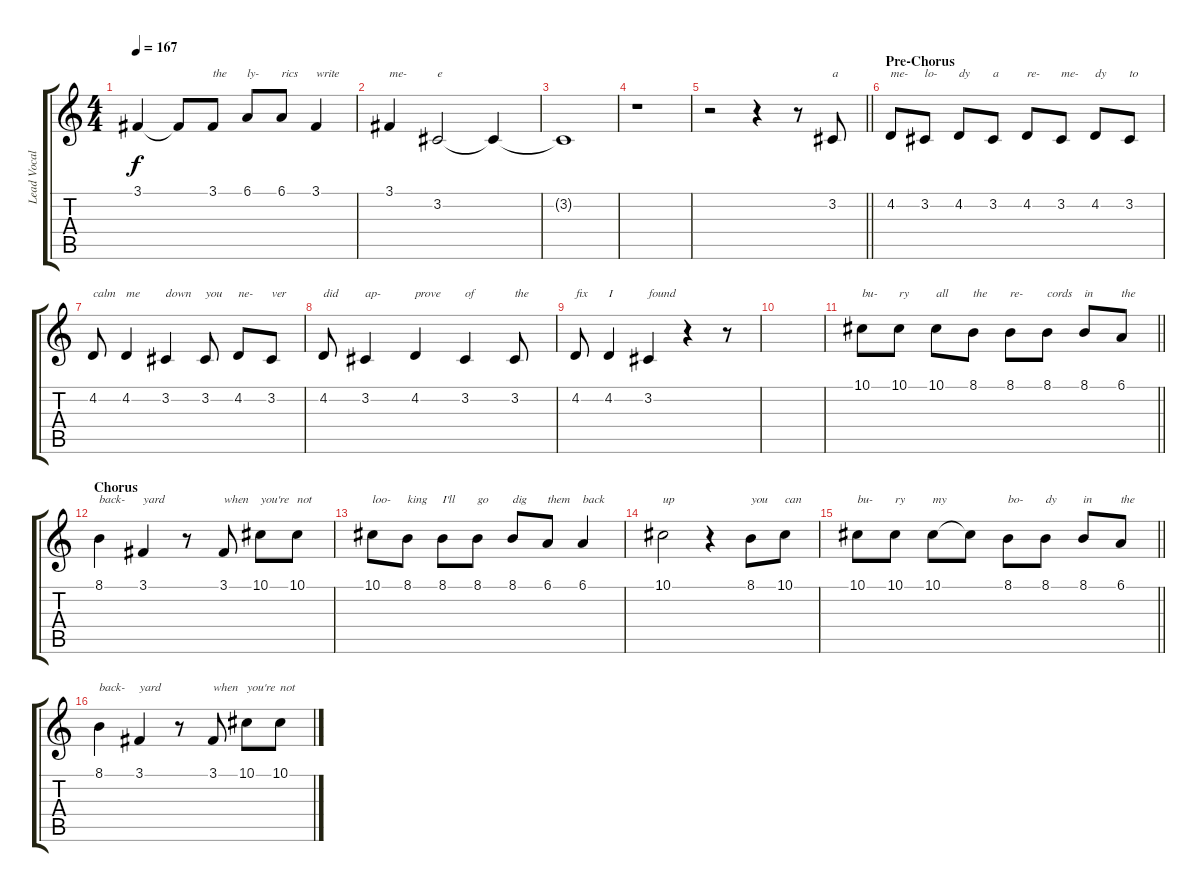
\track ("Lead Vocals" "Lead Vocal") {instrument altosax}
\staff {score tabs}
\tuning (Eb4 Bb3 Gb3 Db3 Ab2 Db2) {hide}
\ts (4 4)
\tempo 167
\clef g2
\ks c
3.1{t}.4{dy f} 3.1{t}.8 3.1.8{txt "the"} 6.1.8{txt "ly-"} 6.1.8{txt "rics"} 3.1.4{txt "write"} |
3.1.4{txt "me-"} 3.2.2{txt "e"} 3.2{t}.4 |
3.2{t}.1 |
r.1 |
\barLineRight lightlight
r.2 r.4 r.8 3.2.8{txt "a"} |
\section ("" "Pre-Chorus")
4.2.8{txt "me-"} 3.2.8{txt "lo-"} 4.2.8{txt "dy"} 3.2.8{txt "a"} 4.2.8{txt "re-"} 3.2.8{txt "me-"} 4.2.8{txt "dy"} 3.2.8{txt "to"} |
4.2.8{txt "calm"} 4.2.4{txt "me"} 3.2.4{txt "down"} 3.2.8{txt "you"} 4.2.8{txt "ne-"} 3.2.8{txt "ver"} |
4.2.8{txt "did"} 3.2.4{txt "ap-"} 4.2.4{txt "prove"} 3.2.4{txt "of"} 3.2.8{txt "the"} |
4.2.8{txt "fix"} 4.2.4{txt "I"} 3.2.4{txt "found"} r.4 r.8 |
|
\barLineRight lightlight
10.1.8{txt "bu-"} 10.1.8{txt "ry"} 10.1.8{txt "all"} 8.1.8{txt "the"} 8.1.8{txt "re-"} 8.1.8{txt "cords"} 8.1.8{txt "in"} 6.1.8{txt "the"} |
\section ("" "Chorus")
8.1.4{txt "back-"} 3.1.4{txt "yard"} r.8 3.1.8{txt "when"} 10.1.8{txt "you're"} 10.1.8{txt "not"} |
10.1.8{txt "loo-"} 8.1.8{txt "king"} 8.1.8{txt "I'll"} 8.1.8{txt "go"} 8.1.8{txt "dig"} 6.1.8{txt "them"} 6.1.4{txt "back"} |
10.1.2{txt "up"} r.4 8.1.8{txt "you"} 10.1.8{txt "can"} |
\barLineRight lightlight
10.1.8{txt "bu-"} 10.1.8{txt "ry"} 10.1.8{txt "my"} 10.1{t}.8 8.1.8{txt "bo-"} 8.1.8{txt "dy"} 8.1.8{txt "in"} 6.1.8{txt "the"} |
8.1.4{txt "back-"} 3.1.4{txt "yard"} r.8 3.1.8{txt "when"} 10.1.8{txt "you're"} 10.1.8{txt "not"}
